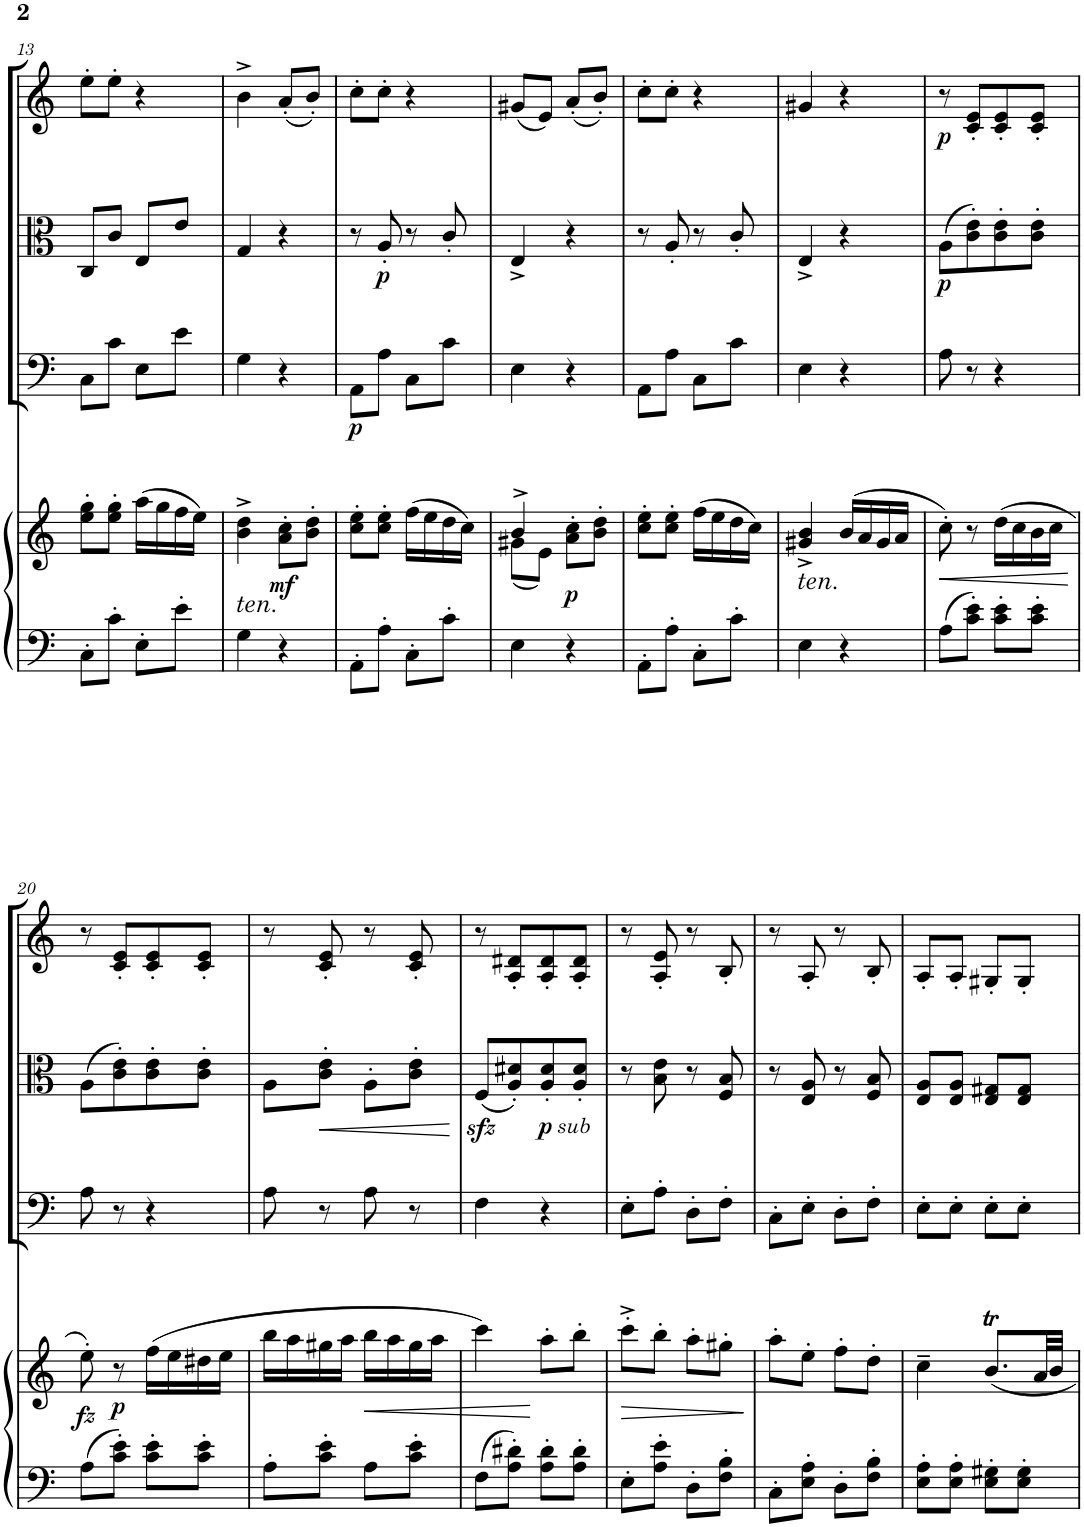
**kern	**kern	**dynam	**kern	**dynam	**kern	**dynam	**kern	**dynam
*part4	*part4	*part4	*part3	*part3	*part2	*part2	*part1	*part1
*staff5	*staff4	*staff4/5	*staff3	*staff3	*staff2	*staff2	*staff1	*staff1
*I"Piano	*	*	*I"Violoncello	*	*I"Viola	*	*I"Housle	*
*I'Pno	*	*	*I'Vc	*	*I'Vla	*	*	*
!!LO:PB:g=z
*clefF4	*clefG2	*	*clefF4	*	*clefC3	*	*clefG2	*
*k[]	*k[]	*	*k[]	*	*k[]	*	*k[]	*
*M2/4	*M2/4	*	*M2/4	*	*M2/4	*	*M2/4	*
=13	=13	=13	=13	=13	=13	=13	=13	=13
8C'\L	8ee\' 8gg\'L	.	8C\L	.	8C/L	.	8ee'\L	.
8c'\J	8ee\' 8gg\'J	.	8c\J	.	8c/J	.	8ee'\J	.
8E'\L	(16aa\LL	.	8E\L	.	8E/L	.	4r	.
.	16gg\	.	.	.	.	.	.	.
8e'\J	16ff\	.	8e\J	.	8e/J	.	.	.
.	16ee\JJ)	.	.	.	.	.	.	.
=14	=14	=14	=14	=14	=14	=14	=14	=14
!	!LO:TX:b:i:t=ten.	!	!	!	!	!	!	!
4G\	4b\^ 4dd\^	.	4G\	.	4G/	.	4b^\	.
!	!	!LO:DY:b	!	!	!	!	!	!
4r	8a\' 8cc\'L	mf	4r	.	4r	.	(8a'/L	.
.	8b\' 8dd\'J	.	.	.	.	.	8b'/J)	.
=15	=15	=15	=15	=15	=15	=15	=15	=15
!	!	!	!	!LO:DY:b	!	!	!	!
8AA'\L	8cc\' 8ee\'L	.	8AA\L	p	8r	.	8cc'\L	.
!	!	!	!	!	!	!LO:DY:b	!	!
8A'\J	8cc\' 8ee\'J	.	8A\J	.	8A'/	p	8cc'\J	.
8C'\L	(16ff\LL	.	8C\L	.	8r	.	4r	.
.	16ee\	.	.	.	.	.	.	.
8c'\J	16dd\	.	8c\J	.	8c'/	.	.	.
.	16cc\JJ)	.	.	.	.	.	.	.
=16	=16	=16	=16	=16	=16	=16	=16	=16
*	*^	*	*	*	*	*	*	*
4E\	4b^/	(8g#X\L	.	4E\	.	4E^/	.	(8g#X/L	.
.	.	8e\J)	.	.	.	.	.	8e/J)	.
!	!	!	!LO:DY:b	!	!	!	!	!	!
4r	8a\'> 8cc\'>L	4ryy	p	4r	.	4r	.	(8a'/L	.
.	8b\'> 8dd\'>J	.	.	.	.	.	.	8b'/J)	.
*	*v	*v	*	*	*	*	*	*	*
=17	=17	=17	=17	=17	=17	=17	=17	=17
8AA'\L	8cc\' 8ee\'L	.	8AA\L	.	8r	.	8cc'\L	.
8A'\J	8cc\' 8ee\'J	.	8A\J	.	8A'/	.	8cc'\J	.
8C'\L	(16ff\LL	.	8C\L	.	8r	.	4r	.
.	16ee\	.	.	.	.	.	.	.
8c'\J	16dd\	.	8c\J	.	8c'/	.	.	.
.	16cc\JJ)	.	.	.	.	.	.	.
=18	=18	=18	=18	=18	=18	=18	=18	=18
!	!LO:TX:b:i:t=ten.	!	!	!	!	!	!	!
4E\	4g#X/^ 4b/^	.	4E\	.	4E^/	.	4g#X/	.
4r	(>16b/LL	.	4r	.	4r	.	4r	.
.	16a/	.	.	.	.	.	.	.
.	16g#/	.	.	.	.	.	.	.
.	16a/JJ	.	.	.	.	.	.	.
=19	=19	=19	=19	=19	=19	=19	=19	=19
!	!	!LO:HP:b	!	!	!	!LO:DY:b	!	!LO:DY:b
8A\L	8cc'\)	<	8A\	.	(8A\L	p	8r	p
8c\' 8e\'J	8r	.	8r	.	8c\' 8e\')	.	8c/' 8e/'L	.
8c\' 8e\'L	(16dd\LL	.	4r	.	8c\' 8e\'	.	8c/' 8e/'	.
.	16cc\	.	.	.	.	.	.	.
8c\' 8e\'J	16b\	.	.	.	8c\' 8e\'J	.	8c/' 8e/'J	.
.	16cc\JJ	.	.	.	.	.	.	.
.	.	[	.	.	.	.	.	.
!!LO:LB:g=z
=20	=20	=20	=20	=20	=20	=20	=20	=20
!	!	!LO:DY:b	!	!	!	!	!	!
8A\L	8ee'\)	fz	8A\	.	(8A\L	.	8r	.
!	!	!LO:DY:b	!	!	!	!	!	!
8c\' 8e\'J	8r	p	8r	.	8c\' 8e\')	.	8c/' 8e/'L	.
8c\' 8e\'L	(16ff\LL	.	4r	.	8c\' 8e\'	.	8c/' 8e/'	.
.	16ee\	.	.	.	.	.	.	.
8c\' 8e\'J	16dd#X\	.	.	.	8c\' 8e\'J	.	8c/' 8e/'J	.
.	16ee\JJ	.	.	.	.	.	.	.
=21	=21	=21	=21	=21	=21	=21	=21	=21
8A'\L	16bb\LL	.	8A\	.	8A\L	.	8r	.
.	16aa\	.	.	.	.	.	.	.
!	!	!	!	!	!	!LO:HP:b	!	!
8c\' 8e\'J	16gg#X\	.	8r	.	8c\' 8e\'J	<	8c/' 8e/'	.
.	16aa\JJ	.	.	.	.	.	.	.
!	!	!LO:HP:b	!	!	!	!	!	!
8A\L	16bb\LL	<	8A\	.	8A'\L	.	8r	.
.	16aa\	.	.	.	.	.	.	.
8c\' 8e\'J	16gg#\	.	8r	.	8c\' 8e\'J	.	8c/' 8e/'	.
.	16aa\JJ	.	.	.	.	.	.	.
.	.	.	.	.	.	[	.	.
=22	=22	=22	=22	=22	=22	=22	=22	=22
8F\L	4ccc\)	.	4F\	.	(8Fzz</L	.	8r	.
8A\' 8d#X\'J	.	.	.	.	8A/' 8d#X/')	.	8A/' 8d#X/'L	.
!	!	!	!	!	!	!LO:DY:b	!	!
!	!	!	!	!	!	!LO:DY:n=1:b	!	!
8A\' 8d#\'L	8aa'\L	[	4r	.	8A/' 8d#/'	p other-dynamics	8A/' 8d#/'	.
8A\' 8d#\'J	8bb'\J	.	.	.	8A/' 8d#/'J	.	8A/' 8d#/'J	.
=23	=23	=23	=23	=23	=23	=23	=23	=23
!	!	!LO:HP:b	!	!	!	!	!	!
8E'\L	8ccc'^\L	>	8E'\L	.	8r	.	8r	.
8A\' 8e\'J	8bb'\J	.	8A'\J	.	8B\ 8e\	.	8A/' 8e/'	.
8D'\L	8aa'\L	.	8D'\L	.	8r	.	8r	.
8F\' 8B\'J	8gg#X'\J	.	8F'\J	.	8F/ 8B/	.	8B'/	.
.	.	]	.	.	.	.	.	.
=24	=24	=24	=24	=24	=24	=24	=24	=24
8C'\L	8aa'\L	.	8C'\L	.	8r	.	8r	.
8E\' 8A\'J	8ee'\J	.	8E'\J	.	8E/ 8A/	.	8A'/	.
8D'\L	8ff'\L	.	8D'\L	.	8r	.	8r	.
8F\' 8B\'J	8dd'\J	.	8F'\J	.	8F/ 8B/	.	8B'/	.
=25	=25	=25	=25	=25	=25	=25	=25	=25
8E\' 8A\'L	4cc~\	.	8E'\L	.	8E/ 8A/L	.	8A'/L	.
8E\' 8A\'J	.	.	8E'\J	.	8E/ 8A/J	.	8A'/J	.
8E\' 8G#X\'L	8.bt/L	.	8E'\L	.	8E/ 8G#X/L	.	8G#X'/L	.
8E\' 8G#\'J	.	.	8E'\J	.	8E/ 8G#/J	.	8G#'/J	.
.	32a/LL	.	.	.	.	.	.	.
.	32b/JJJ	.	.	.	.	.	.	.
=	=	=	=	=	=	=	=	=
*-	*-	*-	*-	*-	*-	*-	*-	*-
